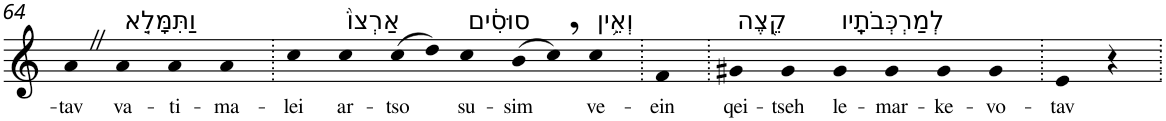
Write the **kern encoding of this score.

**kern	**text
*part1	*part1
*staff1	*staff1
*I"Piano	*
*I'Pno	*
!!LO:PB:g=z
*clefG2	*
*k[]	*
=64	=64
!	!LO:LY:b
4aZ	-tav
!LO:TX:a:t=וַתִּמָּלֵ֤א	!
!	!LO:LY:b
4a	va-
!	!LO:LY:b
4a	-ti-
!	!LO:LY:b
4a	-ma-
=65.	=65.
!	!LO:LY:b
4cc	-lei
!LO:TX:a:t=אַרְצוֹ֙	!
!	!LO:LY:b
4cc	ar-
!	!LO:LY:b
(8cc	-tso
8dd)	.
!LO:TX:a:t=סוּסִ֔ים	!
!	!LO:LY:b
4cc	su-
!	!LO:LY:b
(8b	-sim
8cc,)	.
!LO:TX:a:t=וְאֵ֥ין	!
!	!LO:LY:b
4cc	ve-
=66.	=66.
!	!LO:LY:b
4f	-ein
=67.	=67.
!LO:TX:a:t=קֵ֖צֶה	!
!	!LO:LY:b
4g#X	qei-
!	!LO:LY:b
4g#	-tseh
!LO:TX:a:t=לְמַרְכְּבֹתָֽיו	!
!	!LO:LY:b
4g#	le-
!	!LO:LY:b
4g#	-mar-
!	!LO:LY:b
4g#	-ke-
!	!LO:LY:b
4g#	-vo-
=68.	=68.
!	!LO:LY:b
4e	-tav
4r	.
=.	=.
*-	*-
